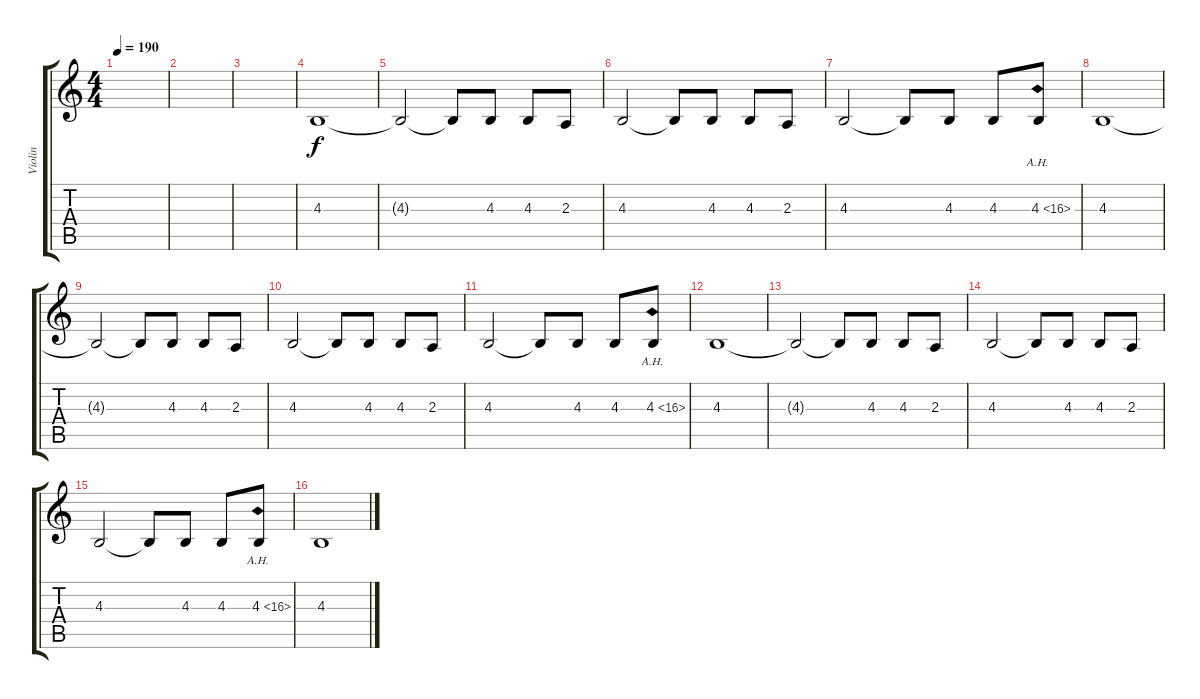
\track ("Violin" "Violin") {instrument violin}
\staff {score tabs}
\tuning (E4 B3 G3 D3 A2 E2) {hide}
\ts (4 4)
\tempo 190
\clef g2
\ks c
|
|
|
4.3.1 |
4.3{t}.2 4.3{t}.8 4.3.8 4.3.8 2.3.8 |
4.3.2 4.3{t}.8 4.3.8 4.3.8 2.3.8 |
4.3.2 4.3{t}.8 4.3.8 4.3.8 4.3{ah 12}.8 |
4.3.1 |
4.3{t}.2 4.3{t}.8 4.3.8 4.3.8 2.3.8 |
4.3.2 4.3{t}.8 4.3.8 4.3.8 2.3.8 |
4.3.2 4.3{t}.8 4.3.8 4.3.8 4.3{ah 12}.8 |
4.3.1 |
4.3{t}.2 4.3{t}.8 4.3.8 4.3.8 2.3.8 |
4.3.2 4.3{t}.8 4.3.8 4.3.8 2.3.8 |
4.3.2 4.3{t}.8 4.3.8 4.3.8 4.3{ah 12}.8 |
4.3.1
